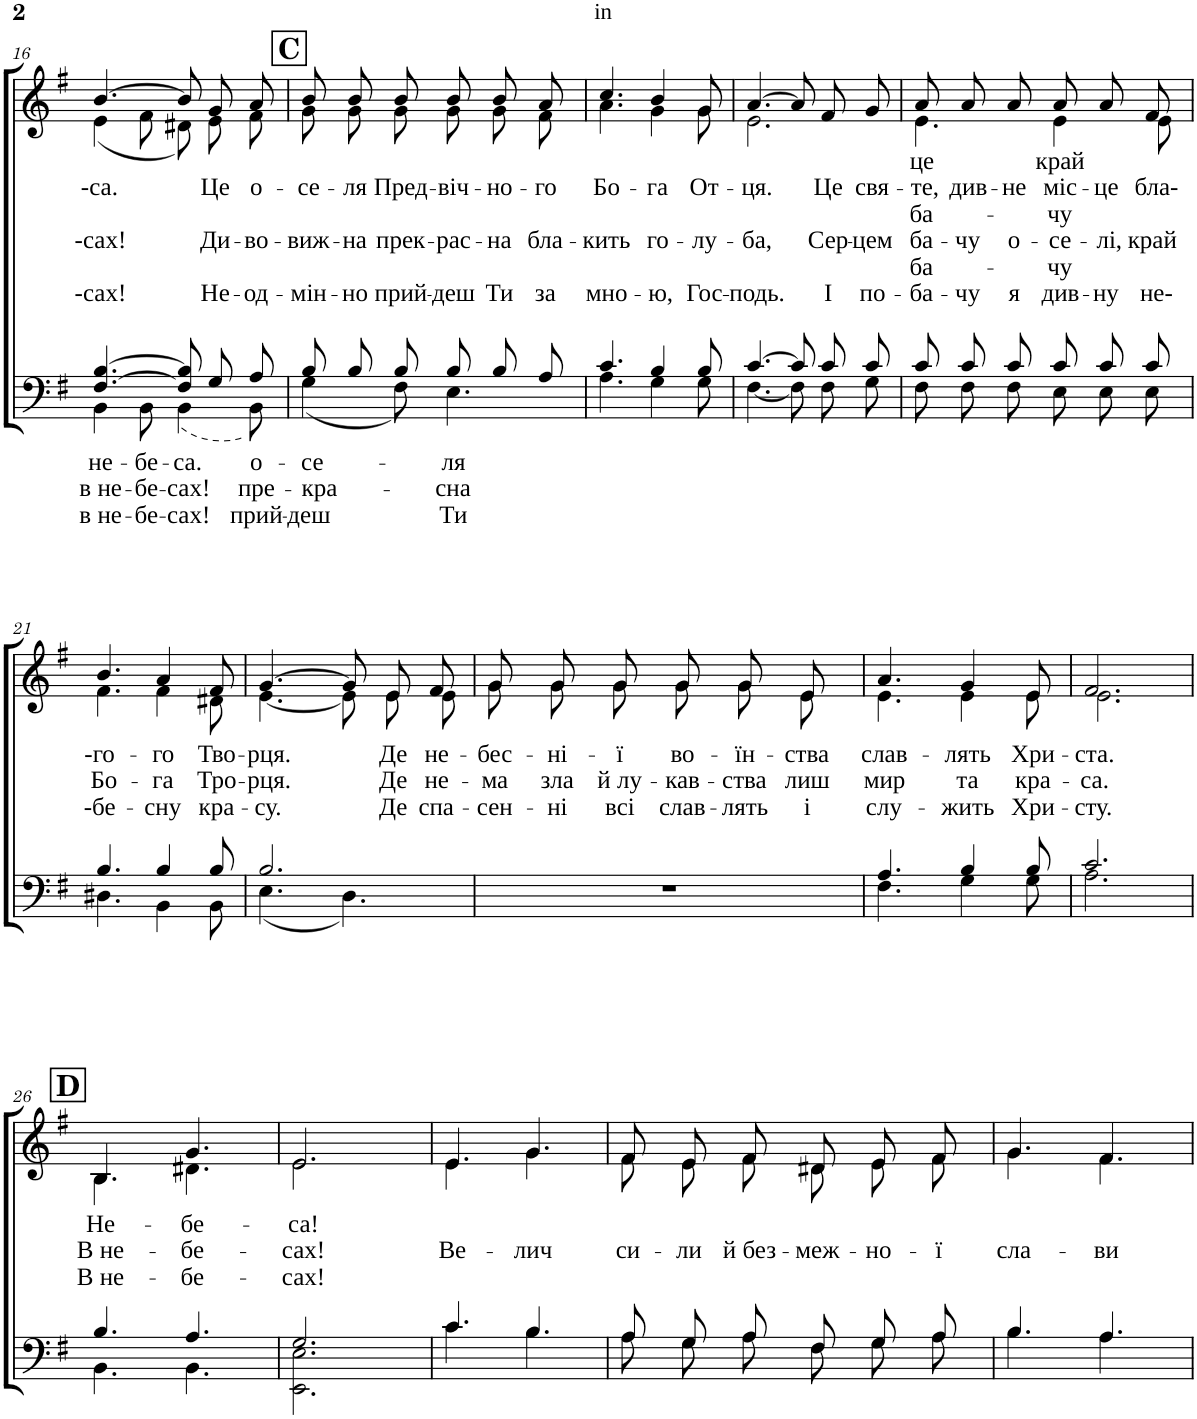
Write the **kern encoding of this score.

**kern	**text	**text	**text	**kern	**text	**text	**text	**text	**text	**text
*part2	*part2	*part2	*part2	*part1	*part1	*part1	*part1	*part1	*part1	*part1
*staff2	*staff2	*staff2	*staff2	*staff1	*staff1	*staff1	*staff1	*staff1	*staff1	*staff1
*I"Bass	*	*	*	*I"Alto	*	*	*	*	*	*
!!LO:PB:g=z
*clefF4	*	*	*	*clefG2	*	*	*	*	*	*
*k[f#]	*	*	*	*k[f#]	*	*	*	*	*	*
*M6/8	*	*	*	*M6/8	*	*	*	*	*	*
=16	=16	=16	=16	=16	=16	=16	=16	=16	=16	=16
*^	*	*	*	*	*	*	*	*	*	*
!	!	!LO:LY:b	!LO:LY:b	!LO:LY:b	!	!	!LO:LY:b	!	!LO:LY:b	!	!LO:LY:b
*	*	*	*	*	*^	*	*	*	*	*	*
[4.F#/ [4.B/	4BB\	не-	в не-	в не-	[4.b/	(4e\	.	--са.	.	--сах!	.	--сах!
!	!	!LO:LY:b	!LO:LY:b	!LO:LY:b	!	!	!	!	!	!	!	!
.	8BB\	-бе-	-бе-	-бе-	.	8f#\	.	.	.	.	.	.
!	!	!LO:LY:b	!LO:LY:b	!LO:LY:b	!	!	!	!	!	!	!	!
8F#]\ 8B]\L	(4BB\	-са.	-сах!	-сах!	8b/L]	8d#X\L)	.	.	.	.	.	.
!	!	!	!	!	!	!	!	!LO:LY:b	!	!LO:LY:b	!	!LO:LY:b
8G\	.	.	.	.	8g/	8e\	.	Це	.	Ди-	.	Не-
!	!	!LO:LY:b	!LO:LY:b	!LO:LY:b	!	!	!	!LO:LY:b	!	!LO:LY:b	!	!LO:LY:b
8A\J	8BB\)	о-	пре-	прий-	8a/J	8f#\J	.	о-	.	-во-	.	-од-
!!LO:REH:place=s1:a:B:cj:fs=14:t=C	!!
=17	=17	=17	=17	=17	=17	=17	=17	=17	=17	=17	=17	=17
!	!	!LO:LY:b	!LO:LY:b	!LO:LY:b	!	!	!	!LO:LY:b	!	!LO:LY:b	!	!LO:LY:b
8B/L	(4G\	-се-	-кра-	-деш	8b/L	8g\L	.	-се-	.	-виж-	.	-мін-
!	!	!	!	!	!	!	!	!LO:LY:b	!	!LO:LY:b	!	!LO:LY:b
8B/	.	.	.	.	8b/	8g\	.	-ля	.	-на	.	-но
!	!	!	!	!	!	!	!	!LO:LY:b	!	!LO:LY:b	!	!LO:LY:b
8B/J	8F#\)	.	.	.	8b/J	8g\J	.	Пред-	.	прек-	.	прий-
!	!	!LO:LY:b	!LO:LY:b	!LO:LY:b	!	!	!	!LO:LY:b	!	!LO:LY:b	!	!LO:LY:b
8B/L	4.E\	-ля	-сна	Ти	8b/L	8g\L	.	-віч-	.	-рас-	.	-деш
!	!	!	!	!	!	!	!	!LO:LY:b	!	!LO:LY:b	!	!LO:LY:b
8B/	.	.	.	.	8b/	8g\	.	-но-	.	-на	.	Ти
!	!	!	!	!	!	!	!	!LO:LY:b	!	!LO:LY:b	!	!LO:LY:b
8A/J	.	.	.	.	8a/J	8f#\J	.	-го	.	бла-	.	за
=18	=18	=18	=18	=18	=18	=18	=18	=18	=18	=18	=18	=18
!	!	!	!	!	!	!	!	!LO:LY:b	!	!LO:LY:b	!	!LO:LY:b
4.c/	4.A\	.	.	.	4.cc/	4.a\	.	Бо-	.	-кить	.	мно-
!	!	!	!	!	!	!	!	!LO:LY:b	!	!LO:LY:b	!	!LO:LY:b
4B/	4G\	.	.	.	4b/	4g\	.	-га	.	го-	.	-ю,
!	!	!	!	!	!	!	!	!LO:LY:b	!	!LO:LY:b	!	!LO:LY:b
8B/	8G\	.	.	.	8g/	8g\	.	От-	.	-лу-	.	Гос-
=19	=19	=19	=19	=19	=19	=19	=19	=19	=19	=19	=19	=19
!	!	!	!	!	!	!	!	!LO:LY:b	!	!LO:LY:b	!	!LO:LY:b
[4.c/	[4.F#\	.	.	.	[4.a/	2.e\	.	-ця.	.	-ба,	.	-подь.
8c/L]	8F#\L]	.	.	.	8a/L]	.	.	.	.	.	.	.
!	!	!	!	!	!	!	!	!LO:LY:b	!	!LO:LY:b	!	!LO:LY:b
8c/	8F#\	.	.	.	8f#/	.	.	Це	.	Сер-	.	І
!	!	!	!	!	!	!	!	!LO:LY:b	!	!LO:LY:b	!	!LO:LY:b
8c/J	8G\J	.	.	.	8g/J	.	.	свя-	.	-цем	.	по-
=20	=20	=20	=20	=20	=20	=20	=20	=20	=20	=20	=20	=20
!	!	!	!	!	!	!	!	!LO:LY:b	!	!LO:LY:b	!	!LO:LY:b
!	!	!	!	!	!	!	!LO:LY:b	!	!LO:LY:b	!	!LO:LY:b	!
8c/L	8F#\L	.	.	.	8a/L	4.e\	це	.	ба-	.	ба-	-ба-
!	!	!	!	!	!	!	!	!LO:LY:b	!	!LO:LY:b	!	!LO:LY:b
8c/	8F#\	.	.	.	8a/	.	.	див-	.	-чу	.	-чу
!	!	!	!	!	!	!	!	!LO:LY:b	!	!LO:LY:b	!	!LO:LY:b
8c/J	8F#\J	.	.	.	8a/J	.	.	-не	.	о-	.	я
!	!	!	!	!	!	!	!	!LO:LY:b	!	!LO:LY:b	!	!LO:LY:b
!	!	!	!	!	!	!	!LO:LY:b	!	!LO:LY:b	!	!LO:LY:b	!
8c/L	8E\L	.	.	.	8a/L	4e\	край	.	-чу	.	-чу	див-
!	!	!	!	!	!	!	!	!LO:LY:b	!	!LO:LY:b	!	!LO:LY:b
8c/	8E\	.	.	.	8a/	.	.	-це	.	-лі,	.	-ну
!	!	!	!	!	!	!	!	!LO:LY:b	!	!LO:LY:b	!	!LO:LY:b
8c/J	8E\J	.	.	.	8f#/J	8e\	.	бла-	.	край	.	не-
!!LO:LB:g=z	!!
=21	=21	=21	=21	=21	=21	=21	=21	=21	=21	=21	=21	=21
!	!	!	!	!	!	!	!LO:LY:b	!LO:LY:b	!LO:LY:b	!	!	!
4.B/	4.D#X\	.	.	.	4.b/	4.f#\	--го-	Бо-	--бе-	.	.	.
!	!	!	!	!	!	!	!LO:LY:b	!LO:LY:b	!LO:LY:b	!	!	!
4B/	4BB\	.	.	.	4a/	4f#\	-го	-га	-сну	.	.	.
!	!	!	!	!	!	!	!LO:LY:b	!LO:LY:b	!LO:LY:b	!	!	!
8B/	8BB\	.	.	.	8f#/	8d#X\	Тво-	Тро-	кра-	.	.	.
=22	=22	=22	=22	=22	=22	=22	=22	=22	=22	=22	=22	=22
!	!	!	!	!	!	!	!LO:LY:b	!LO:LY:b	!LO:LY:b	!	!	!
2.B/	(4.E\	.	.	.	[4.g/	[4.e\	-рця.	-рця.	-су.	.	.	.
.	4.D\)	.	.	.	8g/L]	8e\L]	.	.	.	.	.	.
!	!	!	!	!	!	!	!LO:LY:b	!LO:LY:b	!LO:LY:b	!	!	!
.	.	.	.	.	8e/	8e\	Де	Де	Де	.	.	.
!	!	!	!	!	!	!	!LO:LY:b	!LO:LY:b	!LO:LY:b	!	!	!
.	.	.	.	.	8f#/J	8e\J	не-	не-	спа-	.	.	.
*v	*v	*	*	*	*	*	*	*	*	*	*	*
=23	=23	=23	=23	=23	=23	=23	=23	=23	=23	=23	=23
!	!	!	!	!	!	!LO:LY:b	!LO:LY:b	!LO:LY:b	!	!	!
2.r	.	.	.	8g/L	8g\L	-бес-	-ма	-сен-	.	.	.
!	!	!	!	!	!	!LO:LY:b	!LO:LY:b	!LO:LY:b	!	!	!
.	.	.	.	8g/	8g\	-ні-	зла	-ні	.	.	.
!	!	!	!	!	!	!LO:LY:b	!LO:LY:b	!LO:LY:b	!	!	!
.	.	.	.	8g/J	8g\J	-ї	й лу-	всі	.	.	.
!	!	!	!	!	!	!LO:LY:b	!LO:LY:b	!LO:LY:b	!	!	!
.	.	.	.	8g/L	8g\L	во-	-кав-	слав-	.	.	.
!	!	!	!	!	!	!LO:LY:b	!LO:LY:b	!LO:LY:b	!	!	!
.	.	.	.	8g/	8g\	-їн-	-ства	-лять	.	.	.
!	!	!	!	!	!	!LO:LY:b	!LO:LY:b	!LO:LY:b	!	!	!
.	.	.	.	8e/J	8e\J	-ства	лиш	і	.	.	.
=24	=24	=24	=24	=24	=24	=24	=24	=24	=24	=24	=24
*^	*	*	*	*	*	*	*	*	*	*	*
!	!	!	!	!	!	!	!LO:LY:b	!LO:LY:b	!LO:LY:b	!	!	!
4.A/	4.F#\	.	.	.	4.a/	4.e\	слав-	мир	слу-	.	.	.
!	!	!	!	!	!	!	!LO:LY:b	!LO:LY:b	!LO:LY:b	!	!	!
4B/	4G\	.	.	.	4g/	4e\	-лять	та	-жить	.	.	.
!	!	!	!	!	!	!	!LO:LY:b	!LO:LY:b	!LO:LY:b	!	!	!
8B/	8G\	.	.	.	8e/	8e\	Хри-	кра-	Хри-	.	.	.
=25	=25	=25	=25	=25	=25	=25	=25	=25	=25	=25	=25	=25
!	!	!	!	!	!	!	!LO:LY:b	!LO:LY:b	!LO:LY:b	!	!	!
2.c/	2.A\	.	.	.	2.f#/	2.e\	-ста.	-са.	-сту.	.	.	.
!!LO:LB:g=z	!!
!!LO:REH:place=s1:a:B:cj:fs=14:t=D	!!
=26	=26	=26	=26	=26	=26	=26	=26	=26	=26	=26	=26	=26
!	!	!	!	!	!	!	!LO:LY:b	!LO:LY:b	!LO:LY:b	!	!	!
4.B/	4.BB\	.	.	.	4.B/	4.B\	Не-	В не-	В не-	.	.	.
!	!	!	!	!	!	!	!LO:LY:b	!LO:LY:b	!LO:LY:b	!	!	!
4.A/	4.BB\	.	.	.	4.g/	4.d#X\	-бе-	-бе-	-бе-	.	.	.
=27	=27	=27	=27	=27	=27	=27	=27	=27	=27	=27	=27	=27
!	!	!	!	!	!	!	!LO:LY:b	!LO:LY:b	!LO:LY:b	!	!	!
2.G/	2.EE\ 2.E\	.	.	.	2.e/	2.e\	-са!	-сах!	-сах!	.	.	.
=28	=28	=28	=28	=28	=28	=28	=28	=28	=28	=28	=28	=28
!	!	!	!	!	!	!	!	!LO:LY:b	!	!	!	!
4.c/	4.c\	.	.	.	4.e/	4.e\	.	Ве-	.	.	.	.
!	!	!	!	!	!	!	!	!LO:LY:b	!	!	!	!
4.B/	4.B\	.	.	.	4.g/	4.g\	.	-лич	.	.	.	.
=29	=29	=29	=29	=29	=29	=29	=29	=29	=29	=29	=29	=29
!	!	!	!	!	!	!	!	!LO:LY:b	!	!	!	!
8A/L	8A\L	.	.	.	8f#/L	8f#\L	.	си-	.	.	.	.
!	!	!	!	!	!	!	!	!LO:LY:b	!	!	!	!
8G/	8G\	.	.	.	8e/	8e\	.	-ли	.	.	.	.
!	!	!	!	!	!	!	!	!LO:LY:b	!	!	!	!
8A/J	8A\J	.	.	.	8f#/J	8f#\J	.	й без-	.	.	.	.
!	!	!	!	!	!	!	!	!LO:LY:b	!	!	!	!
8F#/L	8F#\L	.	.	.	8d#X/L	8d#\L	.	-меж-	.	.	.	.
!	!	!	!	!	!	!	!	!LO:LY:b	!	!	!	!
8G/	8G\	.	.	.	8e/	8e\	.	-но-	.	.	.	.
!	!	!	!	!	!	!	!	!LO:LY:b	!	!	!	!
8A/J	8A\J	.	.	.	8f#/J	8f#\J	.	-ї	.	.	.	.
=30	=30	=30	=30	=30	=30	=30	=30	=30	=30	=30	=30	=30
!	!	!	!	!	!	!	!	!LO:LY:b	!	!	!	!
4.B/	4.B\	.	.	.	4.g/	4.g\	.	сла-	.	.	.	.
!	!	!	!	!	!	!	!	!LO:LY:b	!	!	!	!
4.A/	4.A\	.	.	.	4.f#/	4.f#\	.	-ви	.	.	.	.
*v	*v	*	*	*	*	*	*	*	*	*	*	*
*	*	*	*	*v	*v	*	*	*	*	*	*
=	=	=	=	=	=	=	=	=	=	=
*-	*-	*-	*-	*-	*-	*-	*-	*-	*-	*-
